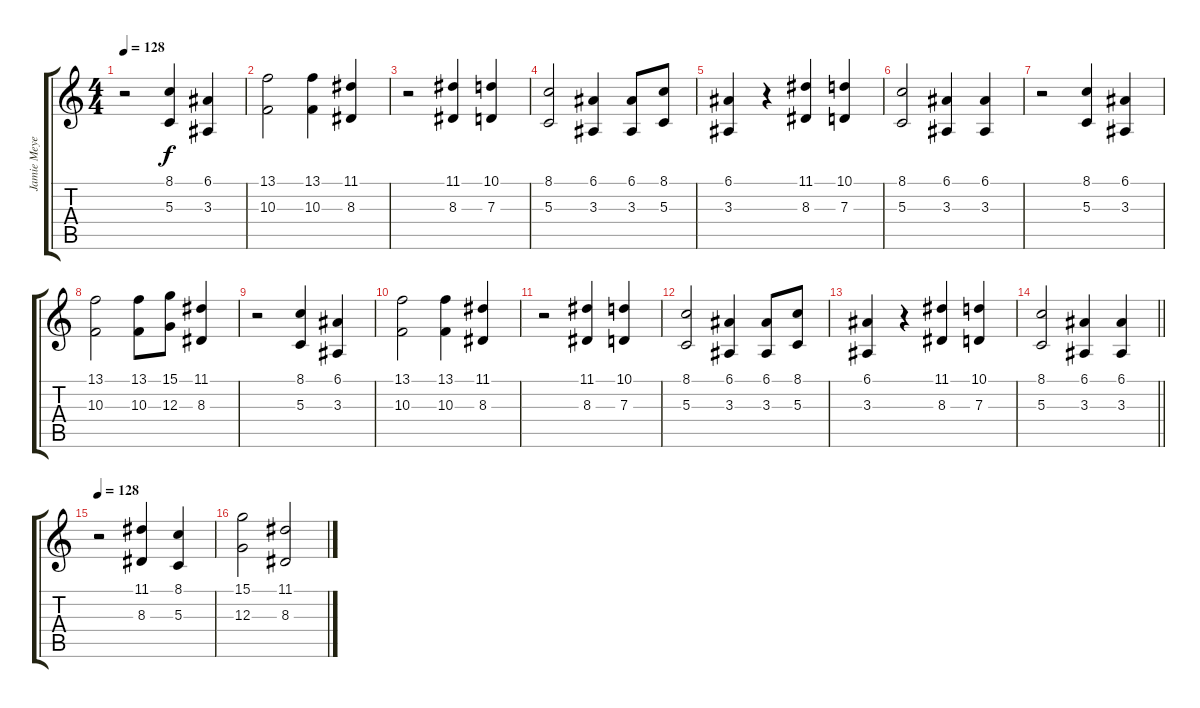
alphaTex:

\track ("Jamie Meyer" "Jamie Meye") {instrument stringensemble1}
\staff {score tabs}
\tuning (E4 C4 G3 C3 G2 C2) {hide}
\ts (4 4)
\tempo 128
\clef g2
\ks c
r.2{dy f} (8.1 5.3).4 (6.1 3.3).4 |
(13.1 10.3).2 (13.1 10.3).4 (11.1 8.3).4 |
r.2 (11.1 8.3).4 (10.1 7.3).4 |
(8.1 5.3).2 (6.1 3.3).4 (6.1 3.3).8 (8.1 5.3).8 |
(6.1 3.3).4 r.4 (11.1 8.3).4 (10.1 7.3).4 |
(8.1 5.3).2 (6.1 3.3).4 (6.1 3.3).4 |
r.2 (8.1 5.3).4 (6.1 3.3).4 |
(13.1 10.3).2 (13.1 10.3).8 (15.1 12.3).8 (11.1 8.3).4 |
r.2 (8.1 5.3).4 (6.1 3.3).4 |
(13.1 10.3).2 (13.1 10.3).4 (11.1 8.3).4 |
r.2 (11.1 8.3).4 (10.1 7.3).4 |
(8.1 5.3).2 (6.1 3.3).4 (6.1 3.3).8 (8.1 5.3).8 |
(6.1 3.3).4 r.4 (11.1 8.3).4 (10.1 7.3).4 |
\barLineRight lightlight
(8.1 5.3).2 (6.1 3.3).4 (6.1 3.3).4 |
\tempo 128
r.2 (11.1 8.3).4 (8.1 5.3).4 |
(15.1 12.3).2 (11.1 8.3).2
